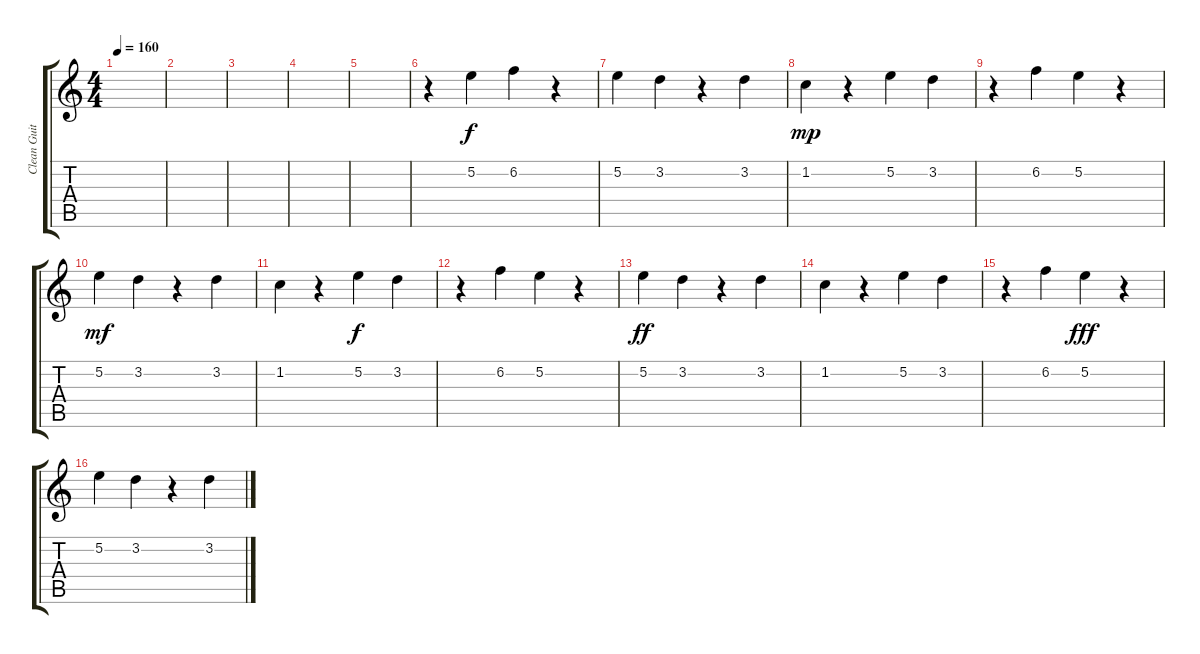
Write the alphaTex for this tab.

\track ("Clean Guitar fills" "Clean Guit") {instrument electricguitarmuted}
\staff {score tabs}
\tuning (E4 B3 G3 D3 A2 D2) {hide}
\ts (4 4)
\tempo 160
\clef g2
\ks c
|
|
|
|
|
r.4 5.2.4 6.2.4 r.4 |
5.2.4 3.2.4 r.4 3.2.4 |
1.2.4{dy mp} r.4 5.2.4 3.2.4 |
r.4 6.2.4 5.2.4 r.4 |
5.2.4{dy mf} 3.2.4 r.4 3.2.4 |
1.2.4 r.4 5.2.4{dy f} 3.2.4 |
r.4 6.2.4 5.2.4 r.4 |
5.2.4{dy ff} 3.2.4 r.4 3.2.4 |
1.2.4 r.4 5.2.4 3.2.4 |
r.4 6.2.4 5.2.4{dy fff} r.4 |
5.2.4 3.2.4 r.4 3.2.4
